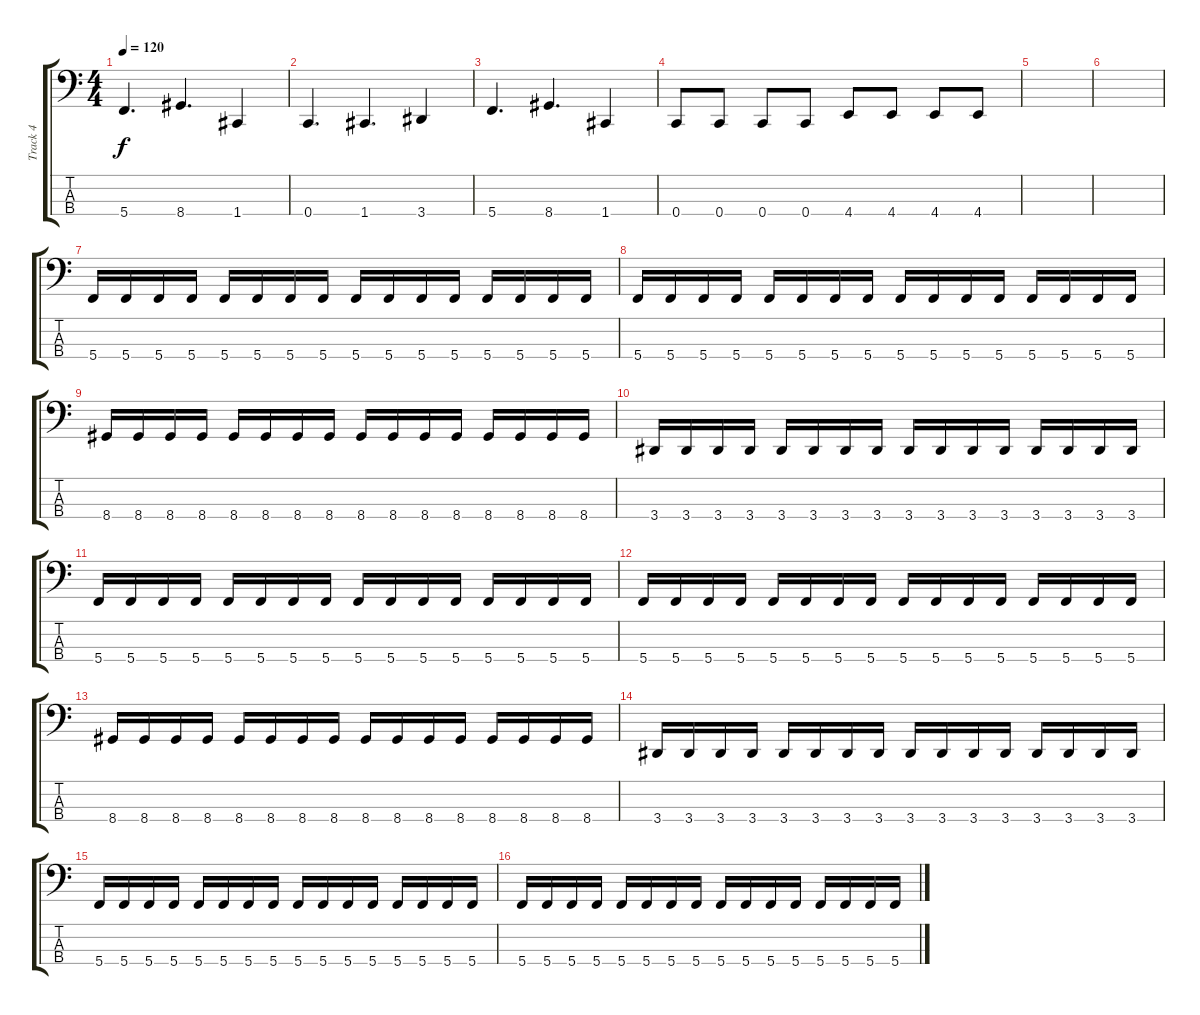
\track ("Track 4" "Track 4") {instrument electricbasspick}
\staff {score tabs}
\tuning (F2 C2 G1 C1) {hide}
\ts (4 4)
\tempo 120
\clef f4
\ks c
5.4.4{d dy f} 8.4.4{d} 1.4.4 |
0.4.4{d} 1.4.4{d} 3.4.4 |
5.4.4{d} 8.4.4{d} 1.4.4 |
0.4.8 0.4.8 0.4.8 0.4.8 4.4.8 4.4.8 4.4.8 4.4.8 |
|
|
5.4.16 5.4.16 5.4.16 5.4.16 5.4.16 5.4.16 5.4.16 5.4.16 5.4.16 5.4.16 5.4.16 5.4.16 5.4.16 5.4.16 5.4.16 5.4.16 |
5.4.16 5.4.16 5.4.16 5.4.16 5.4.16 5.4.16 5.4.16 5.4.16 5.4.16 5.4.16 5.4.16 5.4.16 5.4.16 5.4.16 5.4.16 5.4.16 |
8.4.16 8.4.16 8.4.16 8.4.16 8.4.16 8.4.16 8.4.16 8.4.16 8.4.16 8.4.16 8.4.16 8.4.16 8.4.16 8.4.16 8.4.16 8.4.16 |
3.4.16 3.4.16 3.4.16 3.4.16 3.4.16 3.4.16 3.4.16 3.4.16 3.4.16 3.4.16 3.4.16 3.4.16 3.4.16 3.4.16 3.4.16 3.4.16 |
5.4.16 5.4.16 5.4.16 5.4.16 5.4.16 5.4.16 5.4.16 5.4.16 5.4.16 5.4.16 5.4.16 5.4.16 5.4.16 5.4.16 5.4.16 5.4.16 |
5.4.16 5.4.16 5.4.16 5.4.16 5.4.16 5.4.16 5.4.16 5.4.16 5.4.16 5.4.16 5.4.16 5.4.16 5.4.16 5.4.16 5.4.16 5.4.16 |
8.4.16 8.4.16 8.4.16 8.4.16 8.4.16 8.4.16 8.4.16 8.4.16 8.4.16 8.4.16 8.4.16 8.4.16 8.4.16 8.4.16 8.4.16 8.4.16 |
3.4.16 3.4.16 3.4.16 3.4.16 3.4.16 3.4.16 3.4.16 3.4.16 3.4.16 3.4.16 3.4.16 3.4.16 3.4.16 3.4.16 3.4.16 3.4.16 |
5.4.16 5.4.16 5.4.16 5.4.16 5.4.16 5.4.16 5.4.16 5.4.16 5.4.16 5.4.16 5.4.16 5.4.16 5.4.16 5.4.16 5.4.16 5.4.16 |
5.4.16 5.4.16 5.4.16 5.4.16 5.4.16 5.4.16 5.4.16 5.4.16 5.4.16 5.4.16 5.4.16 5.4.16 5.4.16 5.4.16 5.4.16 5.4.16
